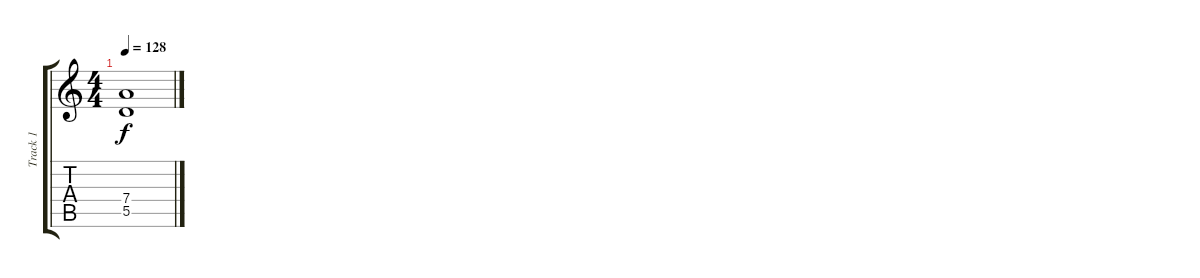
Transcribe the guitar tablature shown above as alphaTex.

\track ("Track 1" "Track 1") {instrument overdrivenguitar}
\staff {score tabs}
\tuning (E4 B3 G3 D3 A2 E2) {hide}
\ts (4 4)
\tempo 128
\clef g2
\ks c
(7.4 5.5).1{dy f}
